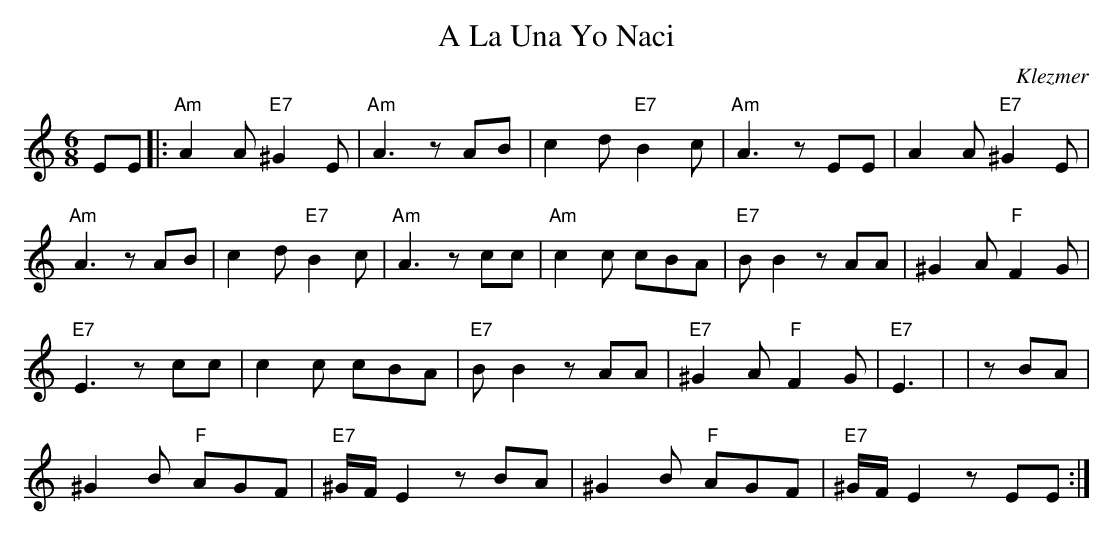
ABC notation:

X:1
T: A La Una Yo Naci
O: Klezmer
M: 6/8
L: 1/8
K: Am
 EE            |:"Am"A2 A "E7" ^G2 E|\
 "Am"A3 z AB   |c2 d "E7"B2 c       |\
 "Am"A3 z EE   |A2 A "E7"^G2 E      |
 "Am"A3 z AB   |c2d "E7" B2 c       |\
 "Am"A3 z cc   |"Am" c2 c cBA       |\
 "E7" B B2 z AA|^G2 A "F"F2 G       |
 "E7"E3 z cc   |c2 c cBA            |\
 "E7"B B2 zAA  |"E7"^G2 A "F"F2 G   |\
 "E7"E3        |                    |zBA |
 ^G2 B "F" AGF |"E7"^G/F/ E2 z BA   |\
 ^G2 B "F"AGF  |"E7"^G/F/E2 z EE    :|\
